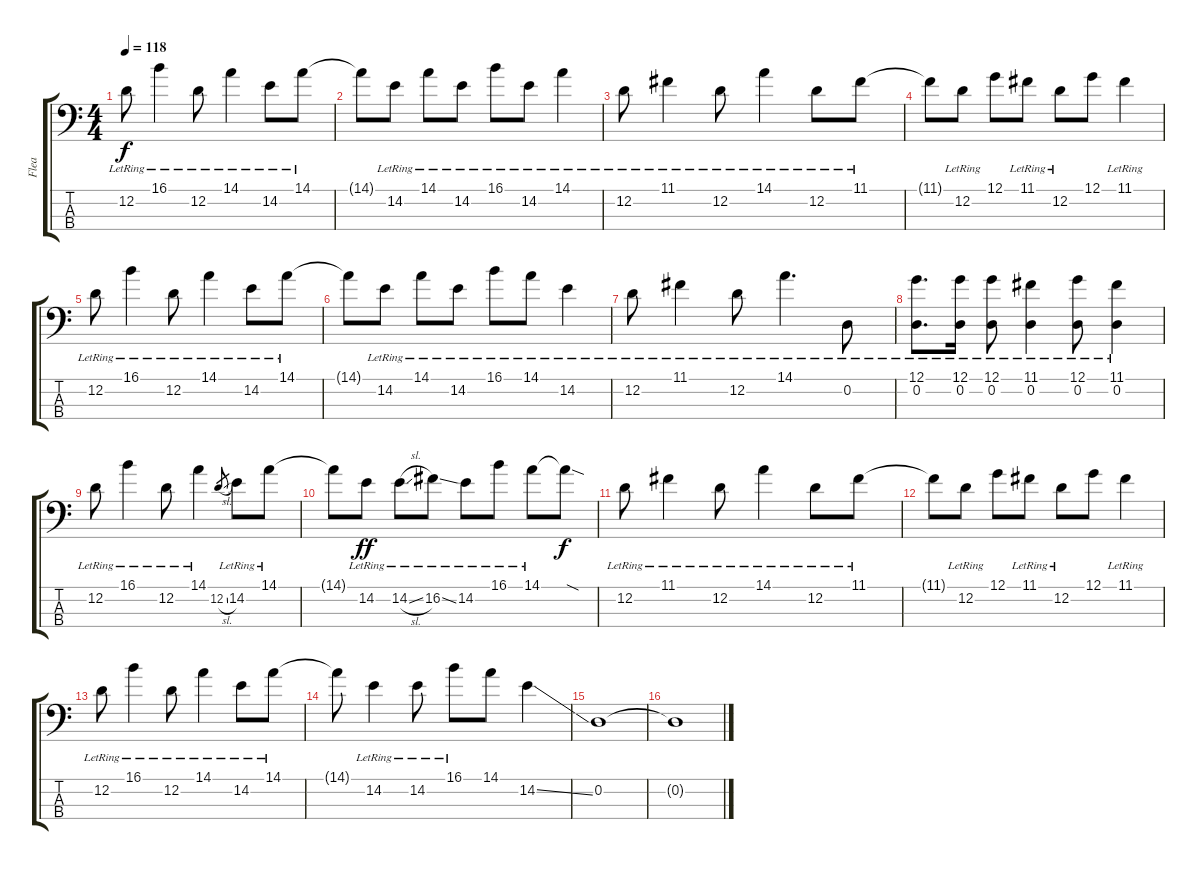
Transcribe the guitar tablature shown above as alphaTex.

\track ("Flea" "Flea") {instrument electricbassfinger}
\staff {score tabs}
\tuning (G2 D2 A1 E1) {hide}
\ts (4 4)
\tempo 118
\clef f4
\ks c
12.2{lr}.8{dy f} 16.1{lr}.4 12.2{lr}.8 14.1{lr}.4 14.2{lr}.8 14.1{lr}.8 |
14.1{t}.8 14.2{lr}.8 14.1{lr}.8 14.2{lr}.8 16.1{lr}.8 14.2{lr}.8 14.1{lr}.4 |
12.2{lr}.8 11.1{lr}.4 12.2{lr}.8 14.1{lr}.4 12.2{lr}.8 11.1{lr}.8 |
11.1{t}.8 12.2{lr}.8 12.1.8 11.1{lr}.8 12.2{lr}.8 12.1.8 11.1{lr}.4 |
12.2{lr}.8 16.1{lr}.4 12.2{lr}.8 14.1{lr}.4 14.2{lr}.8 14.1{lr}.8 |
14.1{t}.8 14.2{lr}.8 14.1{lr}.8 14.2{lr}.8 16.1{lr}.8 14.1{lr}.8 14.2{lr}.4 |
12.2{lr}.8 11.1{lr}.4 12.2{lr}.8 14.1{lr}.4{d} 0.2{lr}.8 |
(12.1{lr} 0.2{lr}).8{d} (12.1{lr} 0.2{lr}).16 (12.1{lr} 0.2{lr}).8 (11.1{lr} 0.2{lr}).4 (12.1{lr} 0.2{lr}).8 (11.1{lr} 0.2{lr}).4 |
12.2{lr}.8 16.1{lr}.4 12.2{lr}.8 14.1{lr}.4 12.2{sl}.8{gr} 14.2{lr}.8 14.1{lr}.8 |
14.1{t}.8 14.2{lr}.8{dy ff} 14.2{sl lr}.8 16.2{ss lr}.8 14.2{lr}.8 16.1{lr}.8 14.1{lr}.8 14.1{sod t}.8{dy f} |
12.2{lr}.8 11.1{lr}.4 12.2{lr}.8 14.1{lr}.4 12.2{lr}.8 11.1{lr}.8 |
11.1{t}.8 12.2{lr}.8 12.1.8 11.1{lr}.8 12.2{lr}.8 12.1.8 11.1{lr}.4 |
12.2{lr}.8 16.1{lr}.4 12.2{lr}.8 14.1{lr}.4 14.2{lr}.8 14.1{lr}.8 |
14.1{t}.8 14.2{lr}.4 14.2{lr}.8 16.1{lr}.8 14.1.8 14.2{ss}.4 |
0.2.1 |
0.2{t}.1
